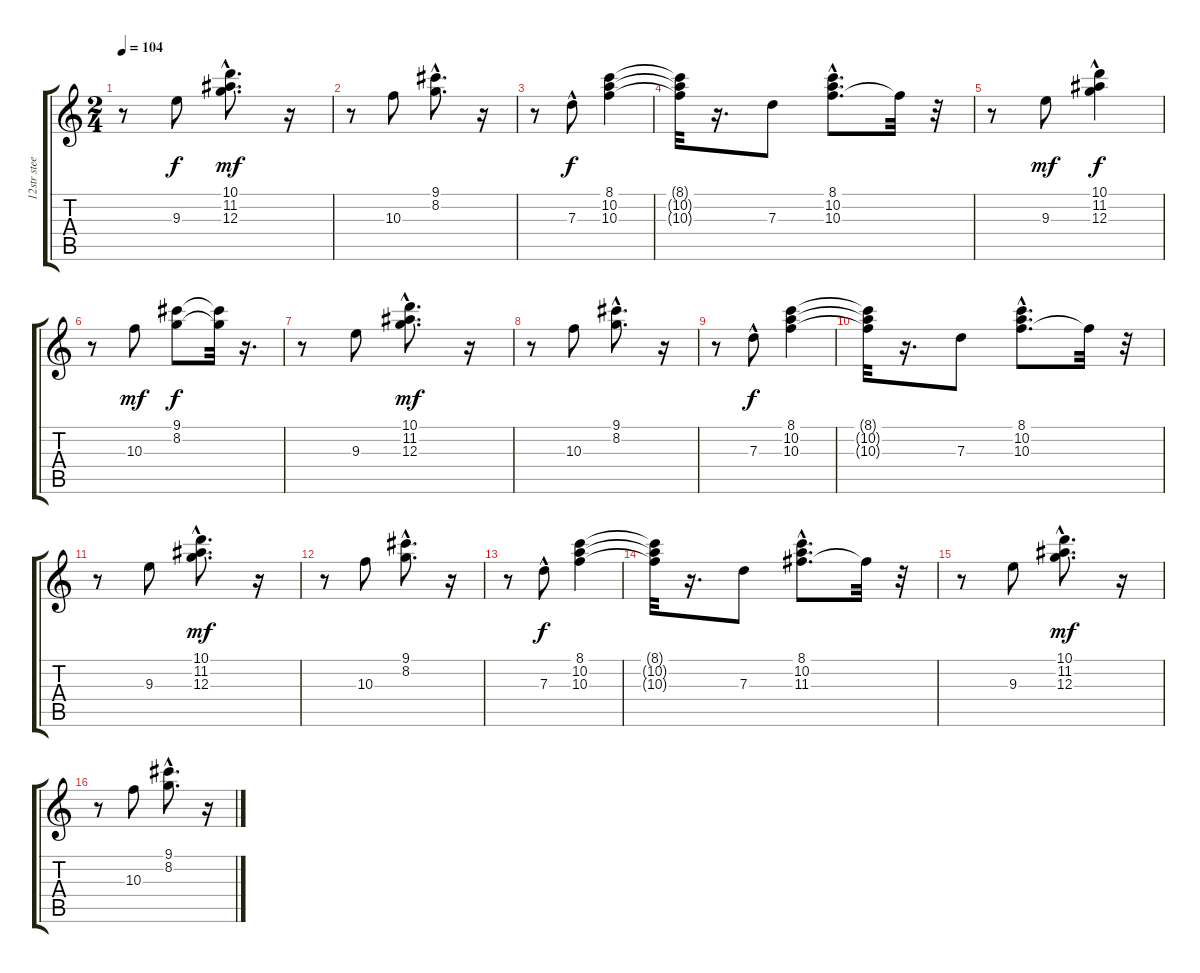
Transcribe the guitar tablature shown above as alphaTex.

\track ("12str steel" "12str stee") {instrument acousticguitarsteel}
\staff {score tabs}
\tuning (E4 B3 G3 D3 A2 E2) {hide}
\ts (2 4)
\tempo 104
\clef g2
\ks c
r.8{dy f} 9.3.8 (10.1 11.2{hac} 12.3).8{d dy mf} r.16 |
r.8 10.3.8 (9.1{hac} 8.2{hac}).8{d} r.16 |
r.8 7.3{hac}.8{dy f} (8.1 10.2 10.3).4 |
(8.1{t} 10.2{t} 10.3{t}).32 r.16{d} 7.3.8 (8.1{hac} 10.2{hac} 10.3{hac}).8{d} 10.3{t}.32 r.32 |
r.8 9.3.8{dy mf} (10.1{hac} 11.2{hac} 12.3).4{dy f} |
r.8 10.3.8{dy mf} (9.1 8.2).8{dy f} (9.1{t} 8.2{t}).32 r.16{d} |
r.8 9.3.8 (10.1 11.2{hac} 12.3).8{d dy mf} r.16 |
r.8 10.3.8 (9.1{hac} 8.2{hac}).8{d} r.16 |
r.8 7.3{hac}.8{dy f} (8.1 10.2 10.3).4 |
(8.1{t} 10.2{t} 10.3{t}).32 r.16{d} 7.3.8 (8.1{hac} 10.2{hac} 10.3{hac}).8{d} 10.3{t}.32 r.32 |
r.8 9.3.8 (10.1 11.2{hac} 12.3).8{d dy mf} r.16 |
r.8 10.3.8 (9.1{hac} 8.2{hac}).8{d} r.16 |
r.8 7.3{hac}.8{dy f} (8.1 10.2 10.3).4 |
(8.1{t} 10.2{t} 10.3{t}).32 r.16{d} 7.3.8 (8.1{hac} 10.2{hac} 11.3{hac}).8{d} 11.3{t}.32 r.32 |
r.8 9.3.8 (10.1 11.2{hac} 12.3).8{d dy mf} r.16 |
r.8 10.3.8 (9.1{hac} 8.2{hac}).8{d} r.16
